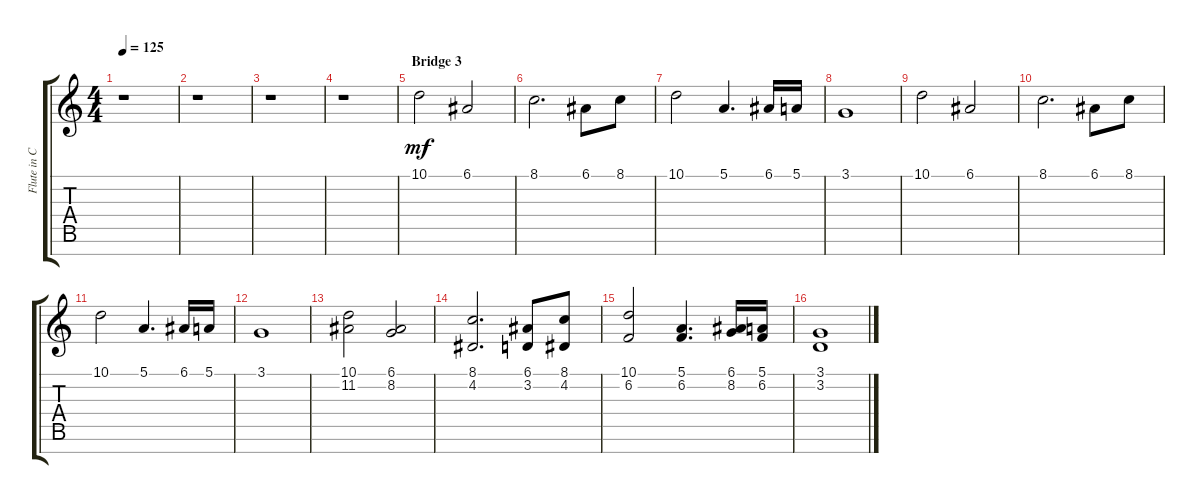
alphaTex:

\track ("Flute in C" "Flute in C") {instrument flute}
\staff {score tabs}
\tuning (E4 B3 G3 D3 A2 E2 B1) {hide}
\ts (4 4)
\tempo 125
\clef g2
\ks c
r.1{dy mf} |
r.1 |
r.1 |
r.1 |
\section ("" "Bridge 3")
10.1.2 6.1.2 |
8.1.2{d} 6.1.8 8.1.8 |
10.1.2 5.1.4{d} 6.1.16 5.1.16 |
3.1.1 |
10.1.2 6.1.2 |
8.1.2{d} 6.1.8 8.1.8 |
10.1.2 5.1.4{d} 6.1.16 5.1.16 |
3.1.1 |
(10.1 11.2).2 (6.1 8.2).2 |
(8.1 4.2).2{d} (6.1 3.2).8 (8.1 4.2).8 |
(10.1 6.2).2 (5.1 6.2).4{d} (6.1 8.2).16 (5.1 6.2).16 |
(3.1 3.2).1
